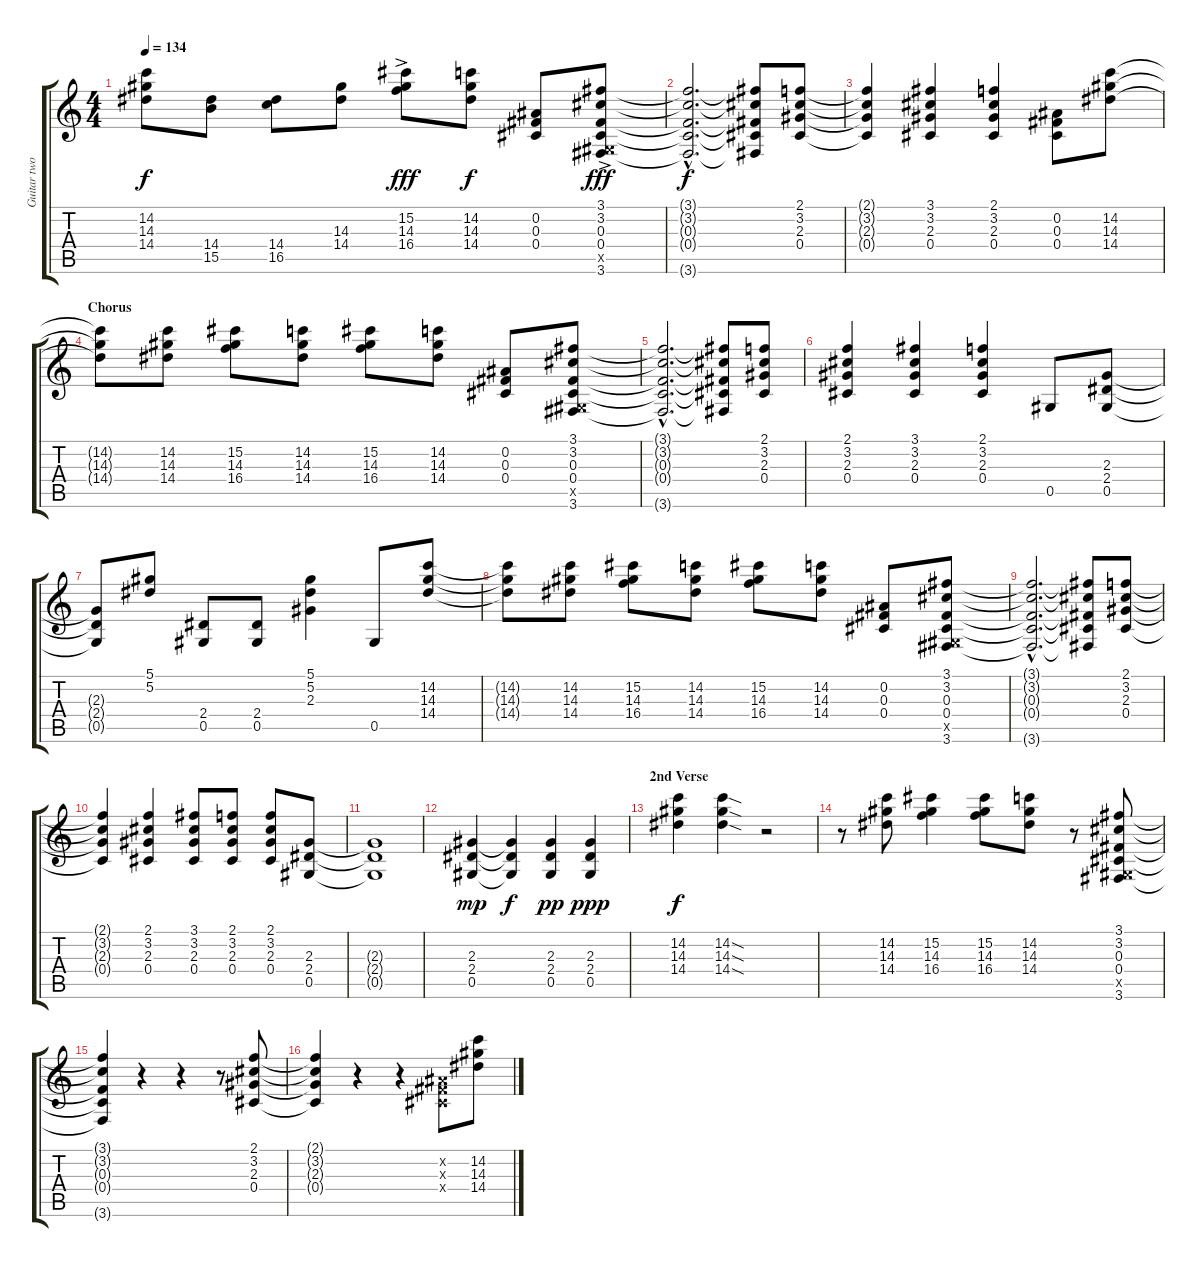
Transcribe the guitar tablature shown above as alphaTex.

\track ("Guitar two (rythm guitar)" "Guitar two") {instrument distortionguitar}
\staff {score tabs}
\tuning (Eb4 Bb3 Gb3 Db3 Ab2 Eb2) {hide}
\ts (4 4)
\tempo 134
\clef g2
\ks c
(14.2{t} 14.3{t} 14.4{t}).8{dy f} (14.4 15.5).8 (14.4 16.5).8 (14.3 14.4).8 (15.2{ac} 14.3{ac} 16.4{ac}).8{dy fff} (14.2 14.3 14.4).8{dy f} (0.2 0.3 0.4).8 (3.1{ac} 3.2{ac} 0.3{ac} 0.4{ac} 0.5{ac x} 3.6{ac}).8{dy fff} |
(3.1{hac t} 3.2{hac t} 0.3{hac t} 0.4{hac t} 3.6{hac t}).2{d dy f} (3.1{t} 3.2{t} 0.3{t} 0.4{t} 3.6{t}).8 (2.1 3.2 2.3 0.4).8 |
(2.1{t} 3.2{t} 2.3{t} 0.4{t}).4 (3.1 3.2 2.3 0.4).4 (2.1 3.2 2.3 0.4).4 (0.2 0.3 0.4).8 (14.2 14.3 14.4).8 |
\section ("" "Chorus")
(14.2{t} 14.3{t} 14.4{t}).8 (14.2 14.3 14.4).8 (15.2 14.3 16.4).8 (14.2 14.3 14.4).8 (15.2 14.3 16.4).8 (14.2 14.3 14.4).8 (0.2 0.3 0.4).8 (3.1 3.2 0.3 0.4 0.5{x} 3.6).8 |
(3.1{hac t} 3.2{hac t} 0.3{hac t} 0.4{hac t} 3.6{hac t}).2{d} (3.1{t} 3.2{t} 0.3{t} 0.4{t} 3.6{t}).8 (2.1 3.2 2.3 0.4).8 |
(2.1 3.2 2.3 0.4).4 (3.1 3.2 2.3 0.4).4 (2.1 3.2 2.3 0.4).4 0.5.8 (2.3 2.4 0.5).8 |
(2.3{t} 2.4{t} 0.5{t}).8 (5.1 5.2).8 (2.4 0.5).8 (2.4 0.5).8 (5.1 5.2 2.3).4 0.5.8 (14.2 14.3 14.4).8 |
(14.2{t} 14.3{t} 14.4{t}).8 (14.2 14.3 14.4).8 (15.2 14.3 16.4).8 (14.2 14.3 14.4).8 (15.2 14.3 16.4).8 (14.2 14.3 14.4).8 (0.2 0.3 0.4).8 (3.1 3.2 0.3 0.4 0.5{x} 3.6).8 |
(3.1{hac t} 3.2{hac t} 0.3{hac t} 0.4{hac t} 3.6{hac t}).2{d} (3.1{t} 3.2{t} 0.3{t} 0.4{t} 3.6{t}).8 (2.1 3.2 2.3 0.4).8 |
(2.1{t} 3.2{t} 2.3{t} 0.4{t}).4 (2.1 3.2 2.3 0.4).4 (3.1 3.2 2.3 0.4).8 (2.1 3.2 2.3 0.4).8 (2.1 3.2 2.3 0.4).8 (2.3 2.4 0.5).8 |
(2.3{t} 2.4{t} 0.5{t}).1 |
(2.3 2.4 0.5).4{dy mp} (2.3{t} 2.4{t} 0.5{t}).4{dy f} (2.3 2.4 0.5).4{dy pp} (2.3 2.4 0.5).4{dy ppp} |
\section ("" "2nd Verse")
(14.2 14.3 14.4).4{dy f} (14.2{sod} 14.3{sod} 14.4{sod}).4 r.2 |
r.8 (14.2 14.3 14.4).8 (15.2 14.3 16.4).4 (15.2 14.3 16.4).8 (14.2 14.3 14.4).8 r.8 (3.1 3.2 0.3 0.4 0.5{x} 3.6).8 |
(3.1{t} 3.2{t} 0.3{t} 0.4{t} 3.6{t}).4 r.4 r.4 r.8 (2.1 3.2 2.3 0.4).8 |
(2.1{t} 3.2{t} 2.3{t} 0.4{t}).4 r.4 r.4 (0.2{x} 0.3{x} 0.4{x}).8 (14.2 14.3 14.4).8
